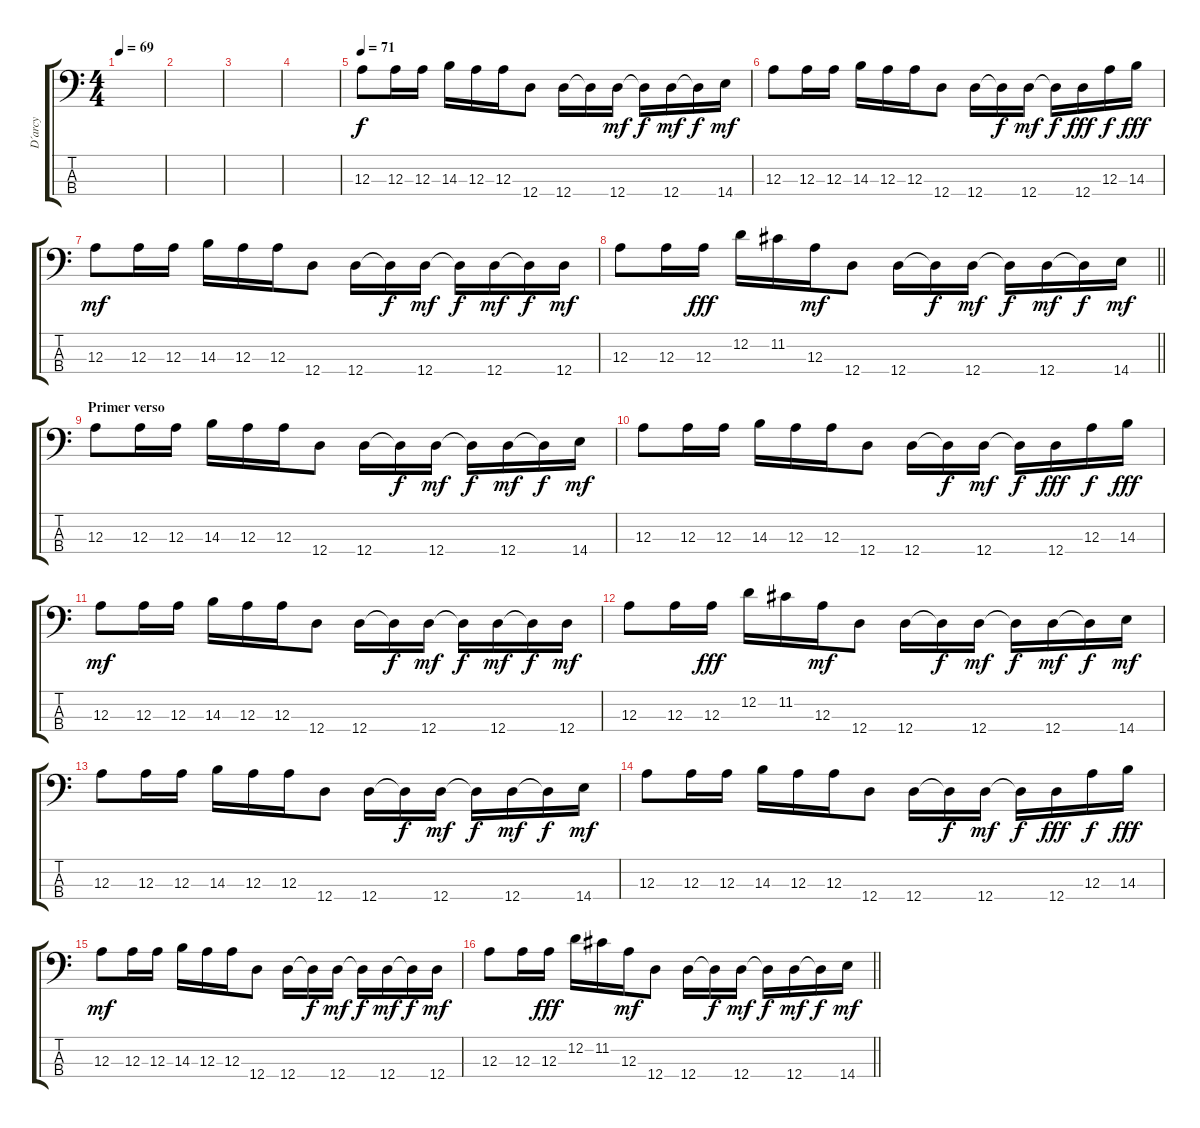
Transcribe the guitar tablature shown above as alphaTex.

\track ("D´arcy" "D´arcy") {instrument electricbassfinger}
\staff {score tabs}
\tuning (G2 D2 A1 D1) {hide}
\ts (4 4)
\tempo 69
\clef f4
\ks c
|
|
|
|
\tempo 71
12.3.8 12.3.16 12.3.16 14.3.16 12.3.16 12.3.16 12.4.8 12.4.16 12.4{t}.16{dy f} 12.4.16{dy mf} 12.4{t}.16{dy f} 12.4.16{dy mf} 12.4{t}.16{dy f} 14.4.16{dy mf} |
12.3.8 12.3.16 12.3.16 14.3.16 12.3.16 12.3.16 12.4.8 12.4.16 12.4{t}.16{dy f} 12.4.16{dy mf} 12.4{t}.16{dy f} 12.4.16{dy fff} 12.3.16{dy f} 14.3.16{dy fff} |
12.3.8{dy mf} 12.3.16 12.3.16 14.3.16 12.3.16 12.3.16 12.4.8 12.4.16 12.4{t}.16{dy f} 12.4.16{dy mf} 12.4{t}.16{dy f} 12.4.16{dy mf} 12.4{t}.16{dy f} 12.4.16{dy mf} |
\barLineRight lightlight
12.3.8 12.3.16 12.3.16{dy fff} 12.2.16 11.2.16 12.3.16{dy mf} 12.4.8 12.4.16 12.4{t}.16{dy f} 12.4.16{dy mf} 12.4{t}.16{dy f} 12.4.16{dy mf} 12.4{t}.16{dy f} 14.4.16{dy mf} |
\section ("" "Primer verso")
12.3.8 12.3.16 12.3.16 14.3.16 12.3.16 12.3.16 12.4.8 12.4.16 12.4{t}.16{dy f} 12.4.16{dy mf} 12.4{t}.16{dy f} 12.4.16{dy mf} 12.4{t}.16{dy f} 14.4.16{dy mf} |
12.3.8 12.3.16 12.3.16 14.3.16 12.3.16 12.3.16 12.4.8 12.4.16 12.4{t}.16{dy f} 12.4.16{dy mf} 12.4{t}.16{dy f} 12.4.16{dy fff} 12.3.16{dy f} 14.3.16{dy fff} |
12.3.8{dy mf} 12.3.16 12.3.16 14.3.16 12.3.16 12.3.16 12.4.8 12.4.16 12.4{t}.16{dy f} 12.4.16{dy mf} 12.4{t}.16{dy f} 12.4.16{dy mf} 12.4{t}.16{dy f} 12.4.16{dy mf} |
12.3.8 12.3.16 12.3.16{dy fff} 12.2.16 11.2.16 12.3.16{dy mf} 12.4.8 12.4.16 12.4{t}.16{dy f} 12.4.16{dy mf} 12.4{t}.16{dy f} 12.4.16{dy mf} 12.4{t}.16{dy f} 14.4.16{dy mf} |
12.3.8 12.3.16 12.3.16 14.3.16 12.3.16 12.3.16 12.4.8 12.4.16 12.4{t}.16{dy f} 12.4.16{dy mf} 12.4{t}.16{dy f} 12.4.16{dy mf} 12.4{t}.16{dy f} 14.4.16{dy mf} |
12.3.8 12.3.16 12.3.16 14.3.16 12.3.16 12.3.16 12.4.8 12.4.16 12.4{t}.16{dy f} 12.4.16{dy mf} 12.4{t}.16{dy f} 12.4.16{dy fff} 12.3.16{dy f} 14.3.16{dy fff} |
12.3.8{dy mf} 12.3.16 12.3.16 14.3.16 12.3.16 12.3.16 12.4.8 12.4.16 12.4{t}.16{dy f} 12.4.16{dy mf} 12.4{t}.16{dy f} 12.4.16{dy mf} 12.4{t}.16{dy f} 12.4.16{dy mf} |
\barLineRight lightlight
12.3.8 12.3.16 12.3.16{dy fff} 12.2.16 11.2.16 12.3.16{dy mf} 12.4.8 12.4.16 12.4{t}.16{dy f} 12.4.16{dy mf} 12.4{t}.16{dy f} 12.4.16{dy mf} 12.4{t}.16{dy f} 14.4.16{dy mf}
